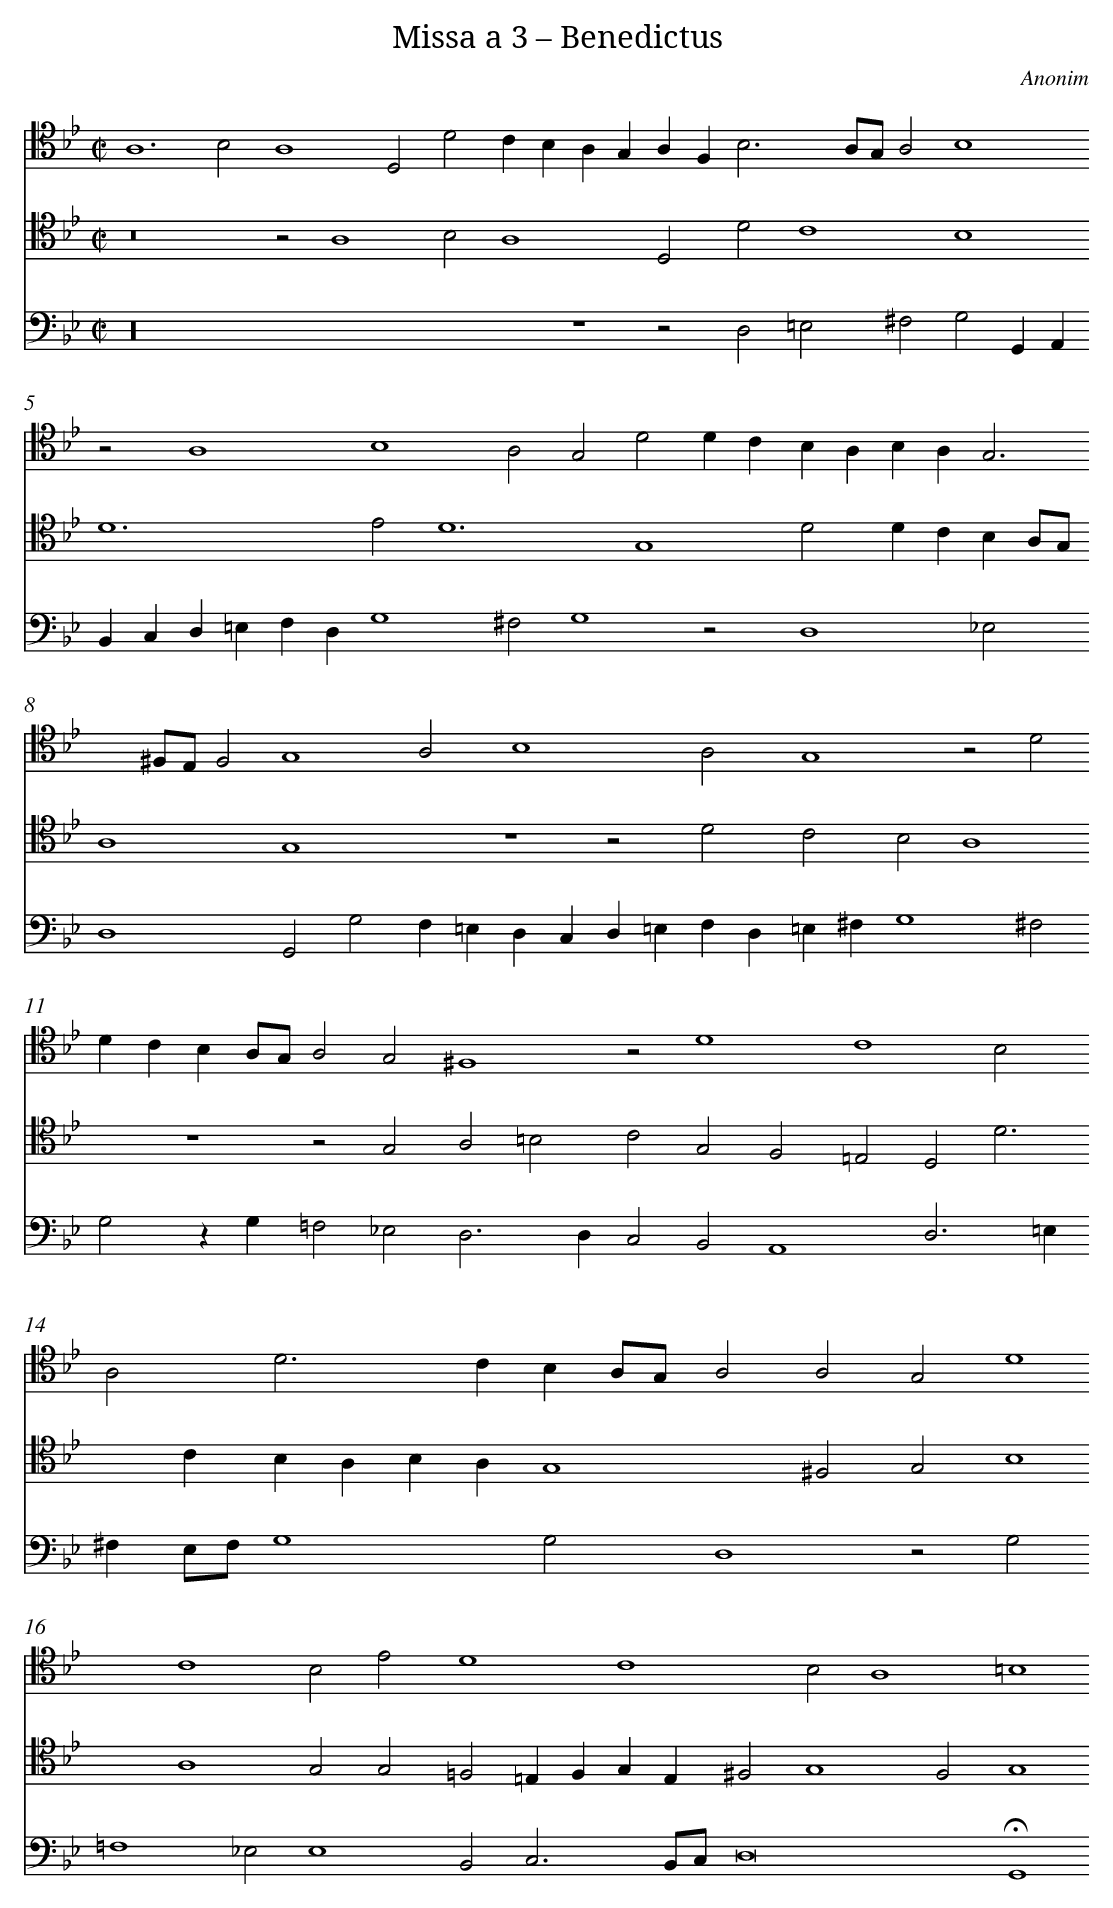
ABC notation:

X:1
T: Missa a 3 – Benedictus
C: Anonim
L: 1/4
M: C|
V: 1 clef=tenor
V: 2 clef=tenor
V: 3 clef=bass
K: Bb
[V:1] A,6B,2 [|]
[V:2] z8 [|]
[V:3] z16 [|]
[V:1] A,4D,2D2 [|]
[V:2] z2A,4B,2 [|]
[V:3]  [|]
[V:1] CB,A,G,A,F,B,3 [|]
[V:2] A,4D,2D2 [|]
[V:3] z4z2D,2 [|]
[V:1] A,/G,/A,2B,4 [|]
[V:2] C4B,4 [|]
[V:3] =E,2^F,2G,2G,,A,, [|]
[V:1] z2A,4B,4 [|]
[V:2] D6E2 [|]
[V:3] B,,C,D,=E,F,D,G,4 [|]
[V:1] A,2G,2D2 [|]
[V:2] D6G,4 [|]
[V:3] ^F,2G,4 [|]
[V:1] DCB,A,B,A,G,3 [|]
[V:2] D2DCB,A,/G,/ [|]
[V:3] z2D,4_E,2 [|]
[V:1] ^F,/E,/F,2G,4 [|]
[V:2] A,4G,4 [|]
[V:3] D,4G,,2G,2 [|]
[V:1] A,2B,4A,2 [|]
[V:2] z4z2D2 [|]
[V:3] F,=E,D,C,D,=E,F,D, [|]
[V:1] G,4z2D2 [|]
[V:2] C2B,2A,4 [|]
[V:3] =E,^F,G,4^F,2 [|]
[V:1] DCB,A,/G,/A,2G,2 [|]
[V:2] z4z2G,2 [|]
[V:3] G,2zG,=F,2_E,2 [|]
[V:1] ^F,4z2D4 [|]
[V:2] A,2=B,2C2G,2 [|]
[V:3] D,2>D,2C,2B,,2 [|]
[V:1] C4B,2 [|]
[V:2] F,2=E,2D,2D3 [|]
[V:3] A,,4D,3=E, [|]
[V:1] A,2D2>C2B,A,/G,/ [|]
[V:2] CB,A,B,A,G,4 [|]
[V:3] ^F,E,/F,/G,4G,2 [|]
[V:1] A,2A,2G,2D4 [|]
[V:2] ^F,2G,2B,4 [|]
[V:3] D,4z2G,2 [|]
[V:1] C4B,2 [|]
[V:2] A,4G,2 [|]
[V:3] =F,4_E,2E,4 [|]
[V:1] E2D4C4 [|]
[V:2] G,2=F,2=E,F,G,E, [|]
[V:3] B,,2C,3B,,/C,/ [|]
[V:1] B,2A,4 [|]
[V:2] ^F,2G,4F,2 [|]
[V:3] D,8 [|]
[V:1] =B,4 [|]
[V:2] G,4 [|]
[V:3] !fermata!G,,4 [|]
